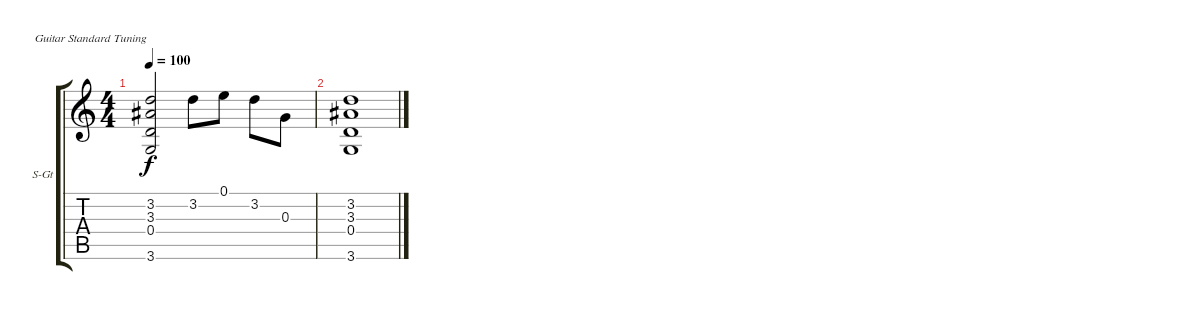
\defaultSystemsLayout 4
\bracketExtendMode groupsimilarinstruments
\firstSystemTrackNameOrientation horizontal
\otherSystemsTrackNameOrientation horizontal
\track ("Steel Guitar" "S-Gt") {instrument acousticguitarsteel}
\staff {score tabs}
\tuning (E4 B3 G3 D3 A2 E2)
\ts (4 4)
\tempo 100
\clef g2
\ks c
(3.2 3.3 0.4 3.6).2{dy f} 3.2.8 0.1.8 3.2.8 0.3.8 |
(3.2 3.3 0.4 3.6).1
